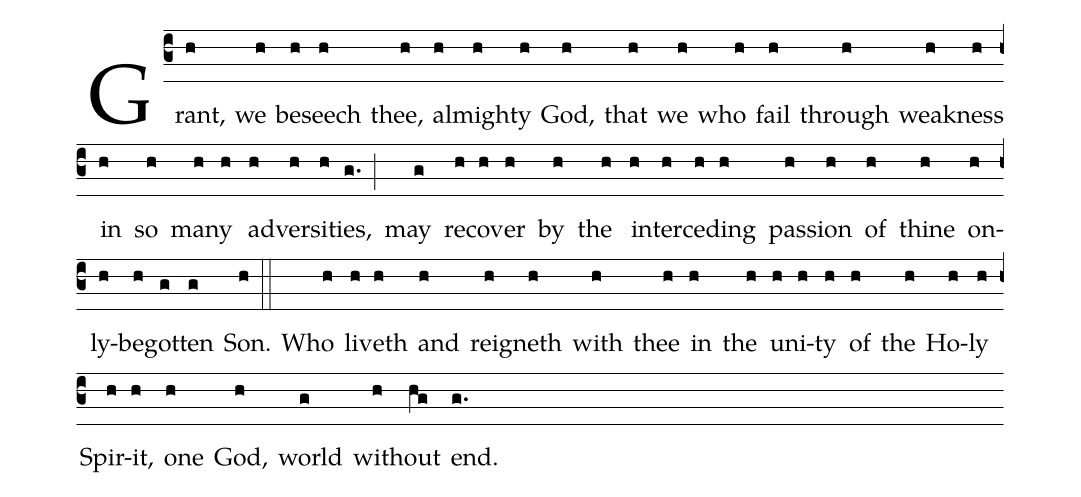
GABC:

%%
(c3) Grant,(h) we(h) be(h)seech(h) thee,(h) al(h)migh(h)ty(h) God,(h) that(h) we(h) who(h) fail(h) through(h) weak(h)ness(h) in(h) so(h) ma(h)ny(h) ad(h)ver(h)si(h)ties,(g.;) may(g) re(h)cov(h)er(h) by(h) the(h) in(h)ter(h)ce(h)ding(h) pas(h)sion(h) of(h) thine(h) on(h)ly-(h)be(h)got(g)ten(g) Son.(h::)


Who(h) liv(h)eth(h) and(h) reign(h)eth(h) with(h) thee(h) in(h) the(h) un(h)i(h)ty(h) of(h) the(h) Ho(h)ly(h) Spir(h)it,(h) one(h) God,(h) world(g) with(h)out(hg) end.(g.)
